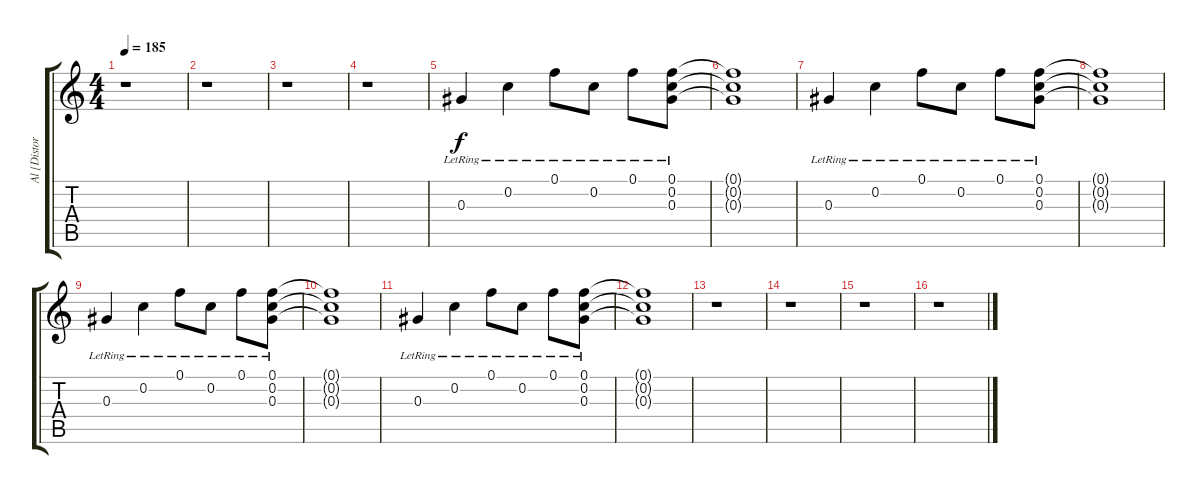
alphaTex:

\track ("Al [Distortion]" "Al [Distor") {instrument distortionguitar}
\staff {score tabs}
\tuning (F4 C4 Ab3 Db3 Ab2 Db2) {hide}
\ts (4 4)
\tempo 185
\clef g2
\ks c
r.1{dy f} |
r.1 |
r.1 |
r.1 |
0.3{lr}.4 0.2{lr}.4 0.1{lr}.8 0.2{lr}.8 0.1{lr}.8 (0.1{lr} 0.2{lr} 0.3{lr}).8 |
(0.1{t} 0.2{t} 0.3{t}).1 |
0.3{lr}.4 0.2{lr}.4 0.1{lr}.8 0.2{lr}.8 0.1{lr}.8 (0.1{lr} 0.2{lr} 0.3{lr}).8 |
(0.1{t} 0.2{t} 0.3{t}).1 |
0.3{lr}.4 0.2{lr}.4 0.1{lr}.8 0.2{lr}.8 0.1{lr}.8 (0.1{lr} 0.2{lr} 0.3{lr}).8 |
(0.1{t} 0.2{t} 0.3{t}).1 |
0.3{lr}.4 0.2{lr}.4 0.1{lr}.8 0.2{lr}.8 0.1{lr}.8 (0.1{lr} 0.2{lr} 0.3{lr}).8 |
(0.1{t} 0.2{t} 0.3{t}).1 |
r.1 |
r.1 |
r.1 |
r.1
